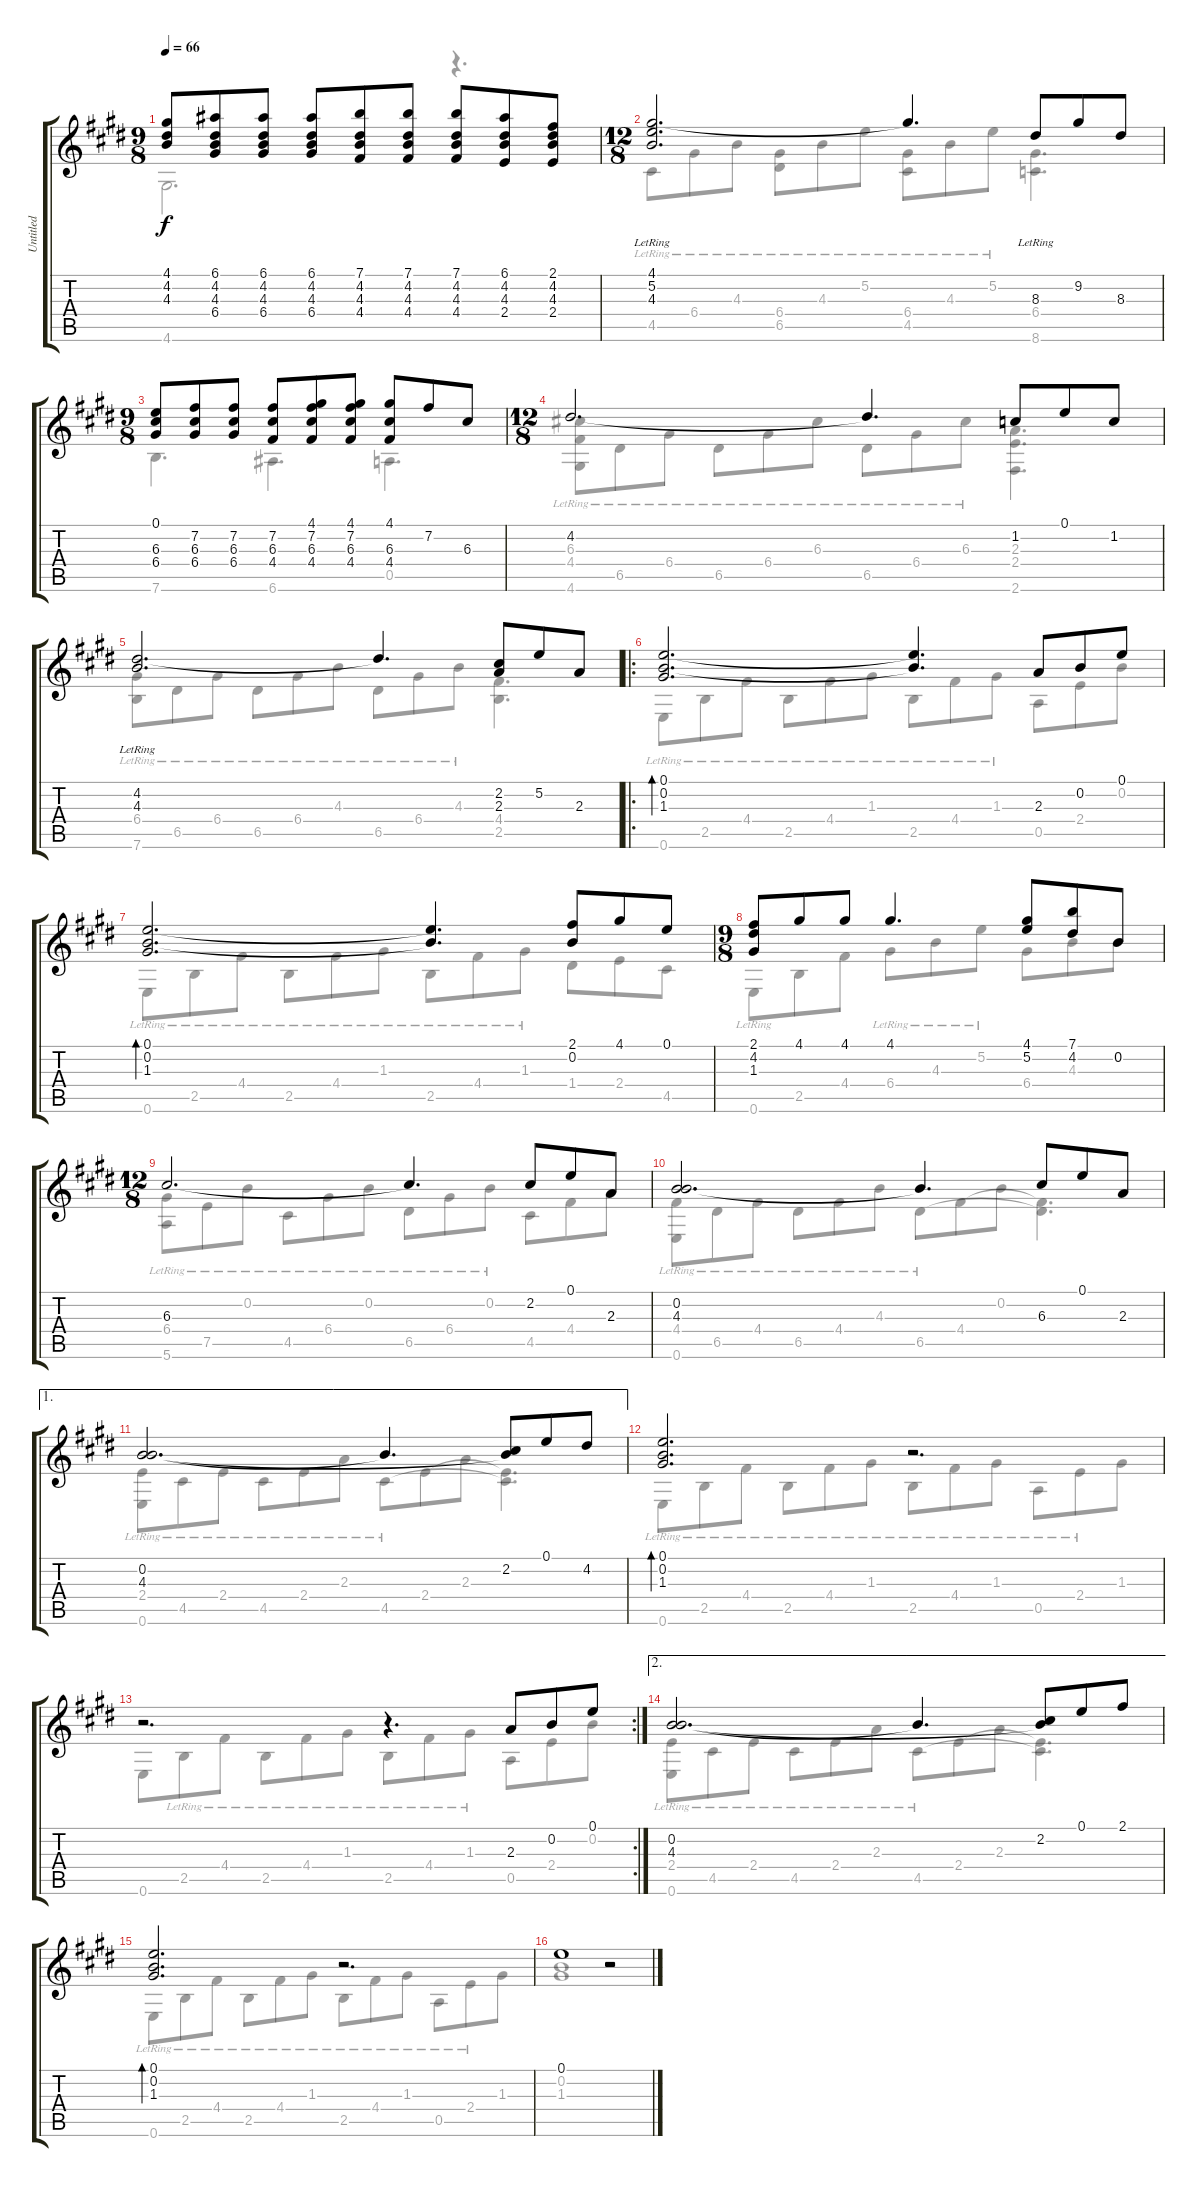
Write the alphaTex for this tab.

\track ("Untitled" "Untitled") {instrument electricguitarjazz}
\staff {score tabs}
\tuning (E4 B3 G3 D3 A2 E2) {hide}
\voice
\ts (9 8)
\tempo 66
\clef g2
\ks c#minor
(4.1 4.2 4.3).8{dy f} (6.1 4.2 4.3 6.4).8 (6.1 4.2 4.3 6.4).8 (6.1 4.2 4.3 6.4).8 (7.1 4.2 4.3 4.4).8 (7.1 4.2 4.3 4.4).8 (7.1 4.2 4.3 4.4).8 (6.1 4.2 4.3 2.4).8 (2.1 4.2 4.3 2.4).8 |
\ts (12 8)
\ks e
(4.1{lr} 5.2{lr} 4.3{lr}).2{d} 4.1{t}.4{d} 8.3{lr}.8 9.2.8 8.3.8 |
\ts (9 8)
\ks c#minor
(0.1 6.3 6.4).8 (7.2 6.3 6.4).8 (7.2 6.3 6.4).8 (7.2 6.3 4.4).8 (4.1 7.2 6.3 4.4).8 (4.1 7.2 6.3 4.4).8 (4.1 6.3 4.4).8 7.2.8 6.3.8 |
\ts (12 8)
4.2.2{d} 4.2{t}.4{d} 1.2.8 0.1.8 1.2.8 |
\ks e
(4.2{lr} 4.3{lr}).2{d} 4.2{t}.4{d} (2.2 2.3).8 5.2.8 2.3.8 |
\ro
\ks c#minor
(0.1 0.2 1.3).2{d bd 30} (0.1{t} 0.2{t}).4{d} 2.3.8 0.2.8 0.1.8 |
(0.1 0.2 1.3).2{d bd 30} (0.1{t} 0.2{t}).4{d} (2.1 0.2).8 4.1.8 0.1.8 |
\ts (9 8)
\ks e
(2.1 4.2 1.3).8 4.1.8 4.1.8 4.1.4{d} (4.1 5.2).8 (7.1 4.2).8 0.2.8 |
\ts (12 8)
\ks c#minor
6.3.2{d} 6.3{t}.4{d} 2.2.8 0.1.8 2.3.8 |
(0.2 4.3).2{d} 0.2{t}.4{d} 6.3.8 0.1.8 2.3.8 |
\ae 1
(0.2 4.3).2{d} 0.2{t}.4{d} (2.2 4.3{t}).8 0.1.8 4.2.8 |
(0.1 0.2 1.3).2{d bd 30} r.2{d} |
\rc 2
r.2{d} r.4{d} 2.3.8 0.2.8 0.1.8 |
\ae 2
(0.2 4.3).2{d} 0.2{t}.4{d} (2.2 4.3{t}).8 0.1.8 2.1.8 |
(0.1 0.2 1.3).2{d bd 30} r.2{d} |
0.1.1 r.2
\voice
\clef g2
\ottava regular
\simile none
\ks c#minor
4.6.2{d dy f} r.4{d} |
\ks e
4.5{lr}.8 6.4{lr}.8 4.3{lr}.8 (6.4{lr} 6.5{lr}).8 4.3{lr}.8 5.2{lr}.8 (6.4{lr} 4.5{lr}).8 4.3{lr}.8 5.2{lr}.8 (6.4 8.6).4{d} |
\ks c#minor
7.6.4{d} 6.6.4{d} 0.5.4{d} |
(6.3{lr} 4.4{lr} 4.6{lr}).8 6.5{lr}.8 6.4{lr}.8 6.5{lr}.8 6.4{lr}.8 6.3{lr}.8 6.5{lr}.8 6.4{lr}.8 6.3{lr}.8 (2.3 2.4 2.6).4{d} |
\ks e
(6.4{lr} 7.6{lr}).8 6.5{lr}.8 6.4{lr}.8 6.5{lr}.8 6.4{lr}.8 4.3{lr}.8 6.5{lr}.8 6.4{lr}.8 4.3{lr}.8 (4.4 2.5).4{d} |
\ks c#minor
0.6{lr}.8 2.5{lr}.8 4.4{lr}.8 2.5{lr}.8 4.4{lr}.8 1.3{lr}.8 2.5{lr}.8 4.4{lr}.8 1.3{lr}.8 0.5.8 2.4.8 0.2.8 |
0.6{lr}.8 2.5{lr}.8 4.4{lr}.8 2.5{lr}.8 4.4{lr}.8 1.3{lr}.8 2.5{lr}.8 4.4{lr}.8 1.3{lr}.8 1.4.8 2.4.8 4.5.8 |
\ks e
0.6{lr}.8 2.5.8 4.4.8 6.4{lr}.8 4.3{lr}.8 5.2{lr}.8 6.4.8 4.3.8 0.2.8 |
\ks c#minor
(6.4{lr} 5.6{lr}).8 7.5{lr}.8 0.2{lr}.8 4.5{lr}.8 6.4{lr}.8 0.2{lr}.8 6.5{lr}.8 6.4{lr}.8 0.2{lr}.8 4.5.8 4.4.8 2.3.8 |
(4.4{lr} 0.6{lr}).8 6.5{lr}.8 4.4{lr}.8 6.5{lr}.8 4.4{lr}.8 4.3{lr}.8 6.5{lr}.8 4.4.8 0.2.8 (4.4{t} 6.5{t}).4{d} |
(2.4{lr} 0.6{lr}).8 4.5{lr}.8 2.4{lr}.8 4.5{lr}.8 2.4{lr}.8 2.3{lr}.8 4.5{lr}.8 2.4.8 2.3.8 (2.4{t} 4.5{t}).4{d} |
0.6{lr}.8 2.5{lr}.8 4.4{lr}.8 2.5{lr}.8 4.4{lr}.8 1.3{lr}.8 2.5{lr}.8 4.4{lr}.8 1.3{lr}.8 0.5{lr}.8 2.4{lr}.8 1.3.8 |
0.6.8 2.5{lr}.8 4.4{lr}.8 2.5{lr}.8 4.4{lr}.8 1.3{lr}.8 2.5{lr}.8 4.4{lr}.8 1.3{lr}.8 0.5.8 2.4.8 0.2.8 |
(2.4{lr} 0.6{lr}).8 4.5{lr}.8 2.4{lr}.8 4.5{lr}.8 2.4{lr}.8 2.3{lr}.8 4.5{lr}.8 2.4.8 2.3.8 (2.4{t} 4.5{t}).4{d} |
0.6{lr}.8 2.5{lr}.8 4.4{lr}.8 2.5{lr}.8 4.4{lr}.8 1.3{lr}.8 2.5{lr}.8 4.4{lr}.8 1.3{lr}.8 0.5{lr}.8 2.4{lr}.8 1.3.8 |
(0.2 1.3).1 r.2
